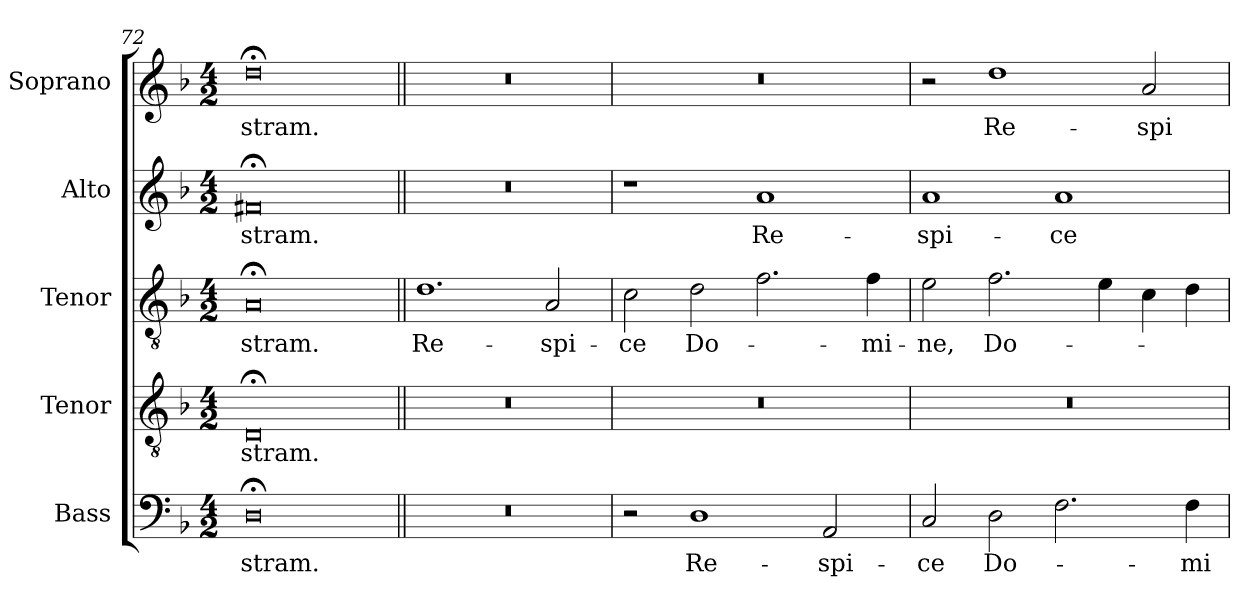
**kern	**text	**kern	**text	**kern	**text	**kern	**text	**kern	**text
*part5	*part5	*part4	*part4	*part3	*part3	*part2	*part2	*part1	*part1
*staff5	*staff5	*staff4	*staff4	*staff3	*staff3	*staff2	*staff2	*staff1	*staff1
*I"Bass	*	*I"Tenor	*	*I"Tenor	*	*I"Alto	*	*I"Soprano	*
*I'B.	*	*I'T.	*	*I'T.	*	*I'A.	*	*I'S.	*
*clefF4	*	*clefGv2	*	*clefGv2	*	*clefG2	*	*clefG2	*
*	*	*ITrd7c12	*	*ITrd7c12	*	*	*	*	*
*k[b-]	*	*k[b-]	*	*k[b-]	*	*k[b-]	*	*k[b-]	*
*F:	*	*F:	*	*F:	*	*F:	*	*F:	*
*M4/2	*	*M4/2	*	*M4/2	*	*M4/2	*	*M4/2	*
=72	=72	=72	=72	=72	=72	=72	=72	=72	=72
!	!LO:LY:b:color=#000000	!	!	!	!	!	!	!	!
!	!	!	!LO:LY:b:color=#000000	!	!	!	!	!	!
!	!	!	!	!	!LO:LY:b:color=#000000	!	!	!	!
!	!	!	!	!	!	!	!LO:LY:b:color=#000000	!	!
!	!	!	!	!	!	!	!	!	!LO:LY:b:color=#000000
0D;i	-stram.	0DD;i	-stram.	0AA;i	-stram.	0f#X;i	-stram.	0dd;i	-stram.
!!LO:PB:g=z
=73||	=73||	=73||	=73||	=73||	=73||	=73||	=73||	=73||	=73||
!LO:N:vis=1	!	!LO:N:vis=1	!	!	!	!	!	!	!
!	!	!	!	!	!LO:LY:b:color=#000000	!LO:N:vis=1	!	!LO:N:vis=1	!
0r	.	0r	.	1.Di	Re-	0r	.	0r	.
!	!	!	!	!	!LO:LY:b:color=#000000	!	!	!	!
.	.	.	.	2AAi/	-spi-	.	.	.	.
=74	=74	=74	=74	=74	=74	=74	=74	=74	=74
!	!	!LO:N:vis=1	!	!	!	!	!	!	!
!	!	!	!	!	!LO:LY:b:color=#000000	!	!	!LO:N:vis=1	!
2r	.	0r	.	2Ci\	-ce	1r	.	0r	.
!	!LO:LY:b:color=#000000	!	!	!	!	!	!	!	!
!	!	!	!	!	!LO:LY:b:color=#000000	!	!	!	!
1Di	Re-	.	.	2Di\	Do-	.	.	.	.
!	!	!	!	!	!	!	!LO:LY:b:color=#000000	!	!
.	.	.	.	2.Fi\	.	1ai	Re-	.	.
!	!LO:LY:b:color=#000000	!	!	!	!	!	!	!	!
2AAi/	-spi-	.	.	.	.	.	.	.	.
!	!	!	!	!	!LO:LY:b:color=#000000	!	!	!	!
.	.	.	.	4Fi\	-mi-	.	.	.	.
=75	=75	=75	=75	=75	=75	=75	=75	=75	=75
!	!LO:LY:b:color=#000000	!LO:N:vis=1	!	!	!	!	!	!	!
!	!	!	!	!	!LO:LY:b:color=#000000	!	!	!	!
!	!	!	!	!	!	!	!LO:LY:b:color=#000000	!	!
2Ci/	-ce	0r	.	2Ei\	-ne,	1ai	-spi-	2r	.
!	!LO:LY:b:color=#000000	!	!	!	!	!	!	!	!
!	!	!	!	!	!LO:LY:b:color=#000000	!	!	!	!
!	!	!	!	!	!	!	!	!	!LO:LY:b:color=#000000
2Di\	Do-	.	.	2.Fi\	Do-	.	.	1ddi	Re-
!	!	!	!	!	!	!	!LO:LY:b:color=#000000	!	!
2.Fi\	.	.	.	.	.	1ai	-ce	.	.
.	.	.	.	4Ei\	.	.	.	.	.
!	!	!	!	!	!	!	!	!	!LO:LY:b:color=#000000
.	.	.	.	4Ci\	.	.	.	2ai/	-spi-
!	!LO:LY:b:color=#000000	!	!	!	!	!	!	!	!
4Fi\	-mi-	.	.	4Di\	.	.	.	.	.
=	=	=	=	=	=	=	=	=	=
*-	*-	*-	*-	*-	*-	*-	*-	*-	*-
